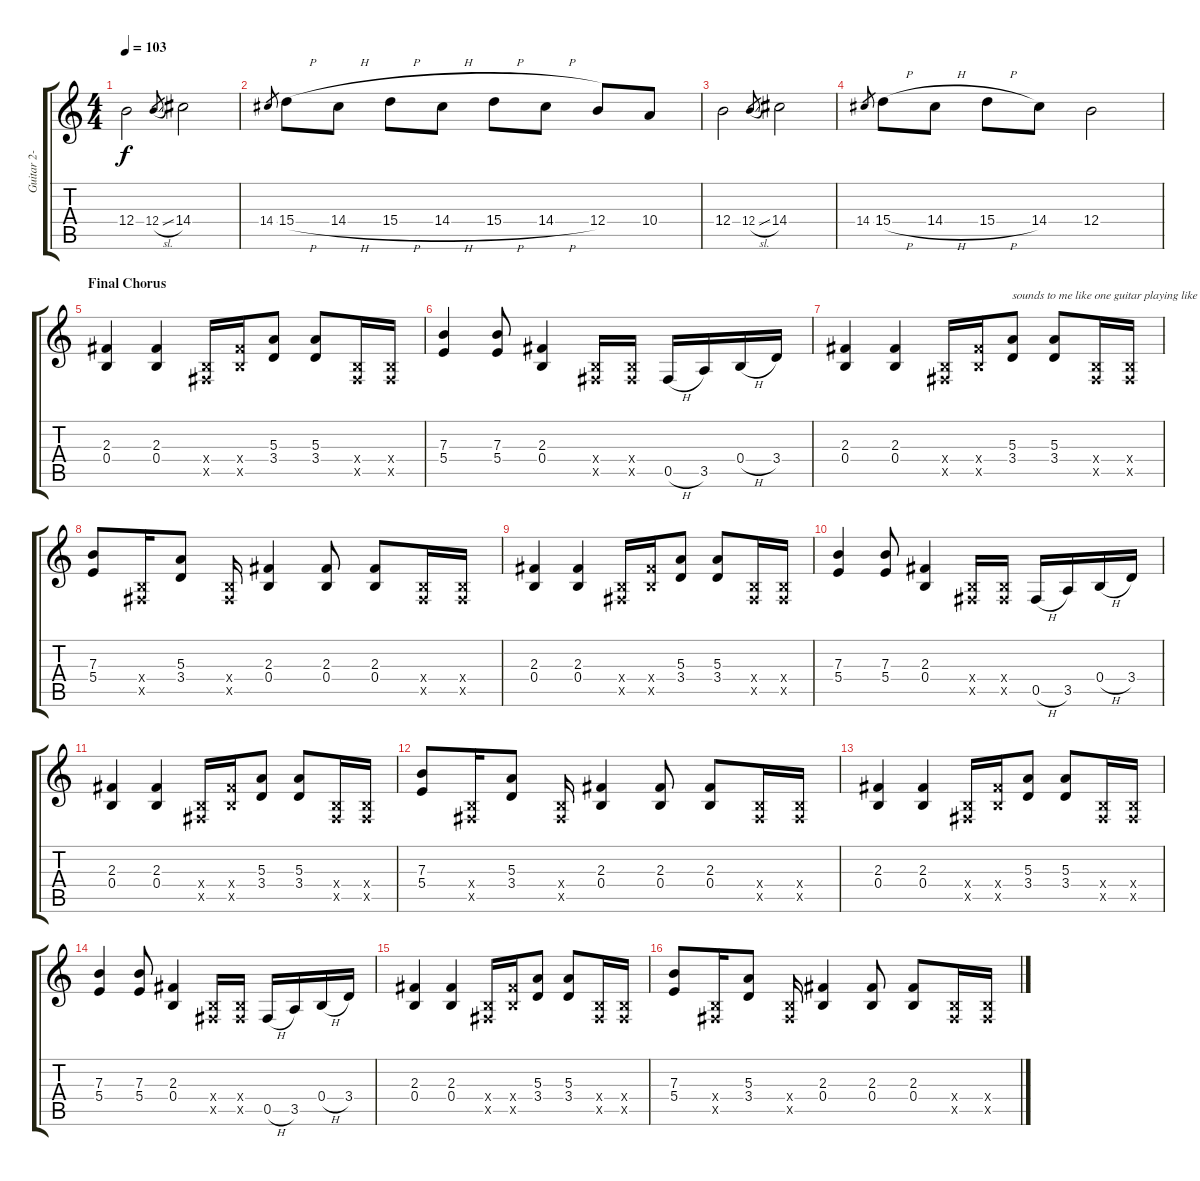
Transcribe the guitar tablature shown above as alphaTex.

\track ("Guitar 2- Kirk Windstein" "Guitar 2- ") {instrument overdrivenguitar}
\staff {score tabs}
\tuning (Db4 Ab3 E3 B2 Gb2 Db2) {hide}
\ts (4 4)
\tempo 103
\clef g2
\ks c
12.4.2{dy f} 12.4{sl}.8{gr} 14.4.2 |
14.4.8{gr} 15.4{h}.8 14.4{h}.8 15.4{h}.8 14.4{h}.8 15.4{h}.8 14.4{h}.8 12.4.8 10.4.8 |
12.4.2 12.4{sl}.8{gr} 14.4.2 |
14.4.8{gr} 15.4{h}.8 14.4{h}.8 15.4{h}.8 14.4.8 12.4.2 |
\section ("" "Final Chorus")
(2.3 0.4).4{instrument distortionguitar} (2.3 0.4).4 (0.4{x} 0.5{x}).16 (7.4{x} 5.5{x}).16 (5.3 3.4).8 (5.3 3.4).8 (0.4{x} 0.5{x}).16 (0.4{x} 0.5{x}).16 |
(7.3 5.4).4 (7.3 5.4).8 (2.3 0.4).4 (0.4{x} 0.5{x}).16 (0.4{x} 0.5{x}).16 0.5{h}.16 3.5.16 0.4{h}.16 3.4.16 |
(2.3 0.4).4{instrument distortionguitar} (2.3 0.4).4 (0.4{x} 0.5{x}).16 (7.4{x} 5.5{x}).16 (5.3 3.4).8{txt "sounds to me like one guitar playing like this"} (5.3 3.4).8 (0.4{x} 0.5{x}).16 (0.4{x} 0.5{x}).16 |
(7.3 5.4).8 (0.4{x} 0.5{x}).16 (5.3 3.4).8 (0.4{x} 0.5{x}).16 (2.3 0.4).4 (2.3 0.4).8 (2.3 0.4).8 (0.4{x} 0.5{x}).16 (0.4{x} 0.5{x}).16 |
(2.3 0.4).4{instrument distortionguitar} (2.3 0.4).4 (0.4{x} 0.5{x}).16 (7.4{x} 5.5{x}).16 (5.3 3.4).8 (5.3 3.4).8 (0.4{x} 0.5{x}).16 (0.4{x} 0.5{x}).16 |
(7.3 5.4).4 (7.3 5.4).8 (2.3 0.4).4 (0.4{x} 0.5{x}).16 (0.4{x} 0.5{x}).16 0.5{h}.16 3.5.16 0.4{h}.16 3.4.16 |
(2.3 0.4).4{instrument distortionguitar} (2.3 0.4).4 (0.4{x} 0.5{x}).16 (7.4{x} 5.5{x}).16 (5.3 3.4).8 (5.3 3.4).8 (0.4{x} 0.5{x}).16 (0.4{x} 0.5{x}).16 |
(7.3 5.4).8 (0.4{x} 0.5{x}).16 (5.3 3.4).8 (0.4{x} 0.5{x}).16 (2.3 0.4).4 (2.3 0.4).8 (2.3 0.4).8 (0.4{x} 0.5{x}).16 (0.4{x} 0.5{x}).16 |
(2.3 0.4).4{instrument distortionguitar} (2.3 0.4).4 (0.4{x} 0.5{x}).16 (7.4{x} 5.5{x}).16 (5.3 3.4).8 (5.3 3.4).8 (0.4{x} 0.5{x}).16 (0.4{x} 0.5{x}).16 |
(7.3 5.4).4 (7.3 5.4).8 (2.3 0.4).4 (0.4{x} 0.5{x}).16 (0.4{x} 0.5{x}).16 0.5{h}.16 3.5.16 0.4{h}.16 3.4.16 |
(2.3 0.4).4{instrument distortionguitar} (2.3 0.4).4 (0.4{x} 0.5{x}).16 (7.4{x} 5.5{x}).16 (5.3 3.4).8 (5.3 3.4).8 (0.4{x} 0.5{x}).16 (0.4{x} 0.5{x}).16 |
(7.3 5.4).8 (0.4{x} 0.5{x}).16 (5.3 3.4).8 (0.4{x} 0.5{x}).16 (2.3 0.4).4 (2.3 0.4).8 (2.3 0.4).8 (0.4{x} 0.5{x}).16 (0.4{x} 0.5{x}).16
